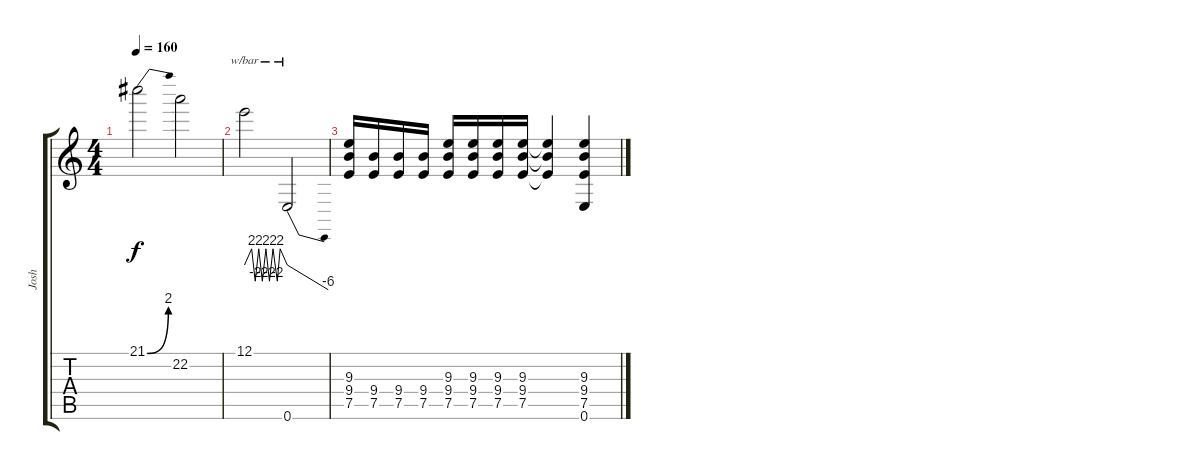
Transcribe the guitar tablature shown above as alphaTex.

\track ("Josh" "Josh") {instrument distortionguitar}
\staff {score tabs}
\tuning (E4 B3 G3 D3 A2 E2) {hide}
\ts (4 4)
\tempo 160
\clef g2
\ks c
21.1{be (bend 0 0 60 8)}.2{dy f} 22.2.2 |
12.1.2{tbe (custom default 0 0 10 8 15 -8 20 8 25 -8 30 8 35 -8 40 8 46 -8 50 8 60 0)} 0.6.2{tbe (dive default 0 0 60 -24)} |
(9.3 9.4 7.5).16 (9.4 7.5).16 (9.4 7.5).16 (9.4 7.5).16 (9.3 9.4 7.5).16 (9.3 9.4 7.5).16 (9.3 9.4 7.5).16 (9.3 9.4 7.5).16 (9.3{t} 9.4{t} 7.5{t}).4 (9.3 9.4 7.5 0.6).4
